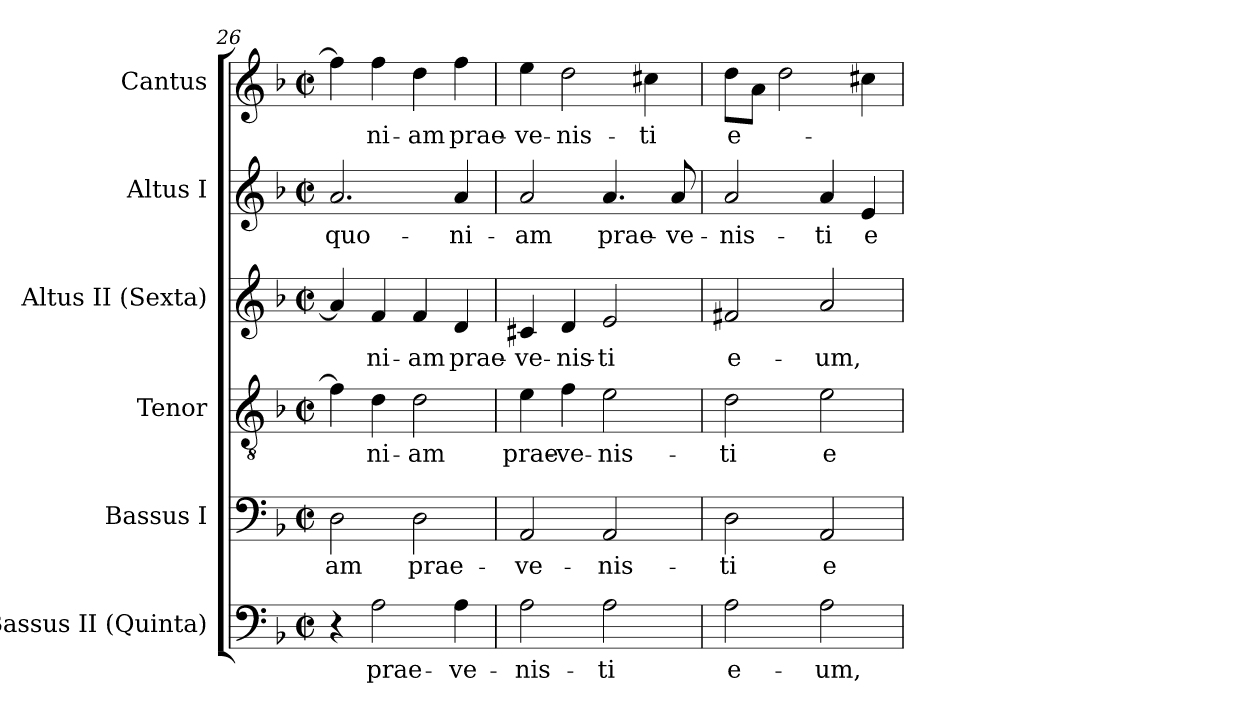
**kern	**text	**kern	**text	**kern	**text	**kern	**text	**kern	**text	**kern	**text
*part6	*part6	*part5	*part5	*part4	*part4	*part3	*part3	*part2	*part2	*part1	*part1
*staff6	*staff6	*staff5	*staff5	*staff4	*staff4	*staff3	*staff3	*staff2	*staff2	*staff1	*staff1
*I"Bassus II (Quinta)	*	*I"Bassus I	*	*I"Tenor	*	*I"Altus II (Sexta)	*	*I"Altus I	*	*I"Cantus	*
*I'B.	*	*I'B.	*	*I'T.	*	*I'A.	*	*I'A.	*	*I'S.	*
!!LO:LB:g=z
*clefF4	*	*clefF4	*	*clefGv2	*	*clefG2	*	*clefG2	*	*clefG2	*
*	*	*	*	*ITrd7c12	*	*	*	*	*	*	*
*k[b-]	*	*k[b-]	*	*k[b-]	*	*k[b-]	*	*k[b-]	*	*k[b-]	*
*F:	*	*F:	*	*F:	*	*F:	*	*F:	*	*F:	*
*M2/2	*	*M2/2	*	*M2/2	*	*M2/2	*	*M2/2	*	*M2/2	*
*met(c|)	*	*met(c|)	*	*met(c|)	*	*met(c|)	*	*met(c|)	*	*met(c|)	*
=26	=26	=26	=26	=26	=26	=26	=26	=26	=26	=26	=26
!	!	!	!LO:LY:b:color=#000000	!	!	!	!	!	!	!	!
!	!	!	!	!	!	!	!	!	!LO:LY:b:color=#000000	!	!
4r	.	2Di\	-am	4Fi\]	.	4ai/]	.	2.ai/	quo-	4ffi\]	.
!	!LO:LY:b:color=#000000	!	!	!	!	!	!	!	!	!	!
!	!	!	!	!	!LO:LY:b:color=#000000	!	!	!	!	!	!
!	!	!	!	!	!	!	!LO:LY:b:color=#000000	!	!	!	!
!	!	!	!	!	!	!	!	!	!	!	!LO:LY:b:color=#000000
2Ai\	prae-	.	.	4Di\	-ni-	4fi/	-ni-	.	.	4ffi\	-ni-
!	!	!	!LO:LY:b:color=#000000	!	!	!	!	!	!	!	!
!	!	!	!	!	!LO:LY:b:color=#000000	!	!	!	!	!	!
!	!	!	!	!	!	!	!LO:LY:b:color=#000000	!	!	!	!
!	!	!	!	!	!	!	!	!	!	!	!LO:LY:b:color=#000000
.	.	2Di\	prae-	2Di\	-am	4fi/	-am	.	.	4ddi\	-am
!	!LO:LY:b:color=#000000	!	!	!	!	!	!	!	!	!	!
!	!	!	!	!	!	!	!LO:LY:b:color=#000000	!	!	!	!
!	!	!	!	!	!	!	!	!	!LO:LY:b:color=#000000	!	!
!	!	!	!	!	!	!	!	!	!	!	!LO:LY:b:color=#000000
4Ai\	-ve-	.	.	.	.	4di/	prae-	4ai/	-ni-	4ffi\	prae-
=27	=27	=27	=27	=27	=27	=27	=27	=27	=27	=27	=27
!	!LO:LY:b:color=#000000	!	!	!	!	!	!	!	!	!	!
!	!	!	!LO:LY:b:color=#000000	!	!	!	!	!	!	!	!
!	!	!	!	!	!LO:LY:b:color=#000000	!	!	!	!	!	!
!	!	!	!	!	!	!	!LO:LY:b:color=#000000	!	!	!	!
!	!	!	!	!	!	!	!	!	!LO:LY:b:color=#000000	!	!
!	!	!	!	!	!	!	!	!	!	!	!LO:LY:b:color=#000000
2Ai\	-nis-	2AAi/	-ve-	4Ei\	prae-	4c#Xi/	-ve-	2ai/	-am	4eei\	-ve-
!	!	!	!	!	!LO:LY:b:color=#000000	!	!	!	!	!	!
!	!	!	!	!	!	!	!LO:LY:b:color=#000000	!	!	!	!
!	!	!	!	!	!	!	!	!	!	!	!LO:LY:b:color=#000000
.	.	.	.	4Fi\	-ve-	4di/	-nis-	.	.	2ddi\	-nis-
!	!LO:LY:b:color=#000000	!	!	!	!	!	!	!	!	!	!
!	!	!	!LO:LY:b:color=#000000	!	!	!	!	!	!	!	!
!	!	!	!	!	!LO:LY:b:color=#000000	!	!	!	!	!	!
!	!	!	!	!	!	!	!LO:LY:b:color=#000000	!	!	!	!
!	!	!	!	!	!	!	!	!	!LO:LY:b:color=#000000	!	!
2Ai\	-ti	2AAi/	-nis-	2Ei\	-nis-	2ei/	-ti	4.ai/	prae-	.	.
!	!	!	!	!	!	!	!	!	!	!	!LO:LY:b:color=#000000
.	.	.	.	.	.	.	.	.	.	4cc#Xi\	-ti
!	!	!	!	!	!	!	!	!	!LO:LY:b:color=#000000	!	!
.	.	.	.	.	.	.	.	8ai/	-ve-	.	.
=28	=28	=28	=28	=28	=28	=28	=28	=28	=28	=28	=28
!	!LO:LY:b:color=#000000	!	!	!	!	!	!	!	!	!	!
!	!	!	!LO:LY:b:color=#000000	!	!	!	!	!	!	!	!
!	!	!	!	!	!LO:LY:b:color=#000000	!	!	!	!	!	!
!	!	!	!	!	!	!	!LO:LY:b:color=#000000	!	!	!	!
!	!	!	!	!	!	!	!	!	!LO:LY:b:color=#000000	!	!
!	!	!	!	!	!	!	!	!	!	!	!LO:LY:b:color=#000000
2Ai\	e-	2Di\	-ti	2Di\	-ti	2f#Xi/	e-	2ai/	-nis-	8ddi\L	e-
.	.	.	.	.	.	.	.	.	.	8ai\J	.
.	.	.	.	.	.	.	.	.	.	2ddi\	.
!	!LO:LY:b:color=#000000	!	!	!	!	!	!	!	!	!	!
!	!	!	!LO:LY:b:color=#000000	!	!	!	!	!	!	!	!
!	!	!	!	!	!LO:LY:b:color=#000000	!	!	!	!	!	!
!	!	!	!	!	!	!	!LO:LY:b:color=#000000	!	!	!	!
!	!	!	!	!	!	!	!	!	!LO:LY:b:color=#000000	!	!
2Ai\	-um,	2AAi/	e-	2Ei\	e-	2ai/	-um,	4ai/	-ti	.	.
!	!	!	!	!	!	!	!	!	!LO:LY:b:color=#000000	!	!
.	.	.	.	.	.	.	.	4ei/	e-	4cc#Xi\	.
=	=	=	=	=	=	=	=	=	=	=	=
*-	*-	*-	*-	*-	*-	*-	*-	*-	*-	*-	*-
